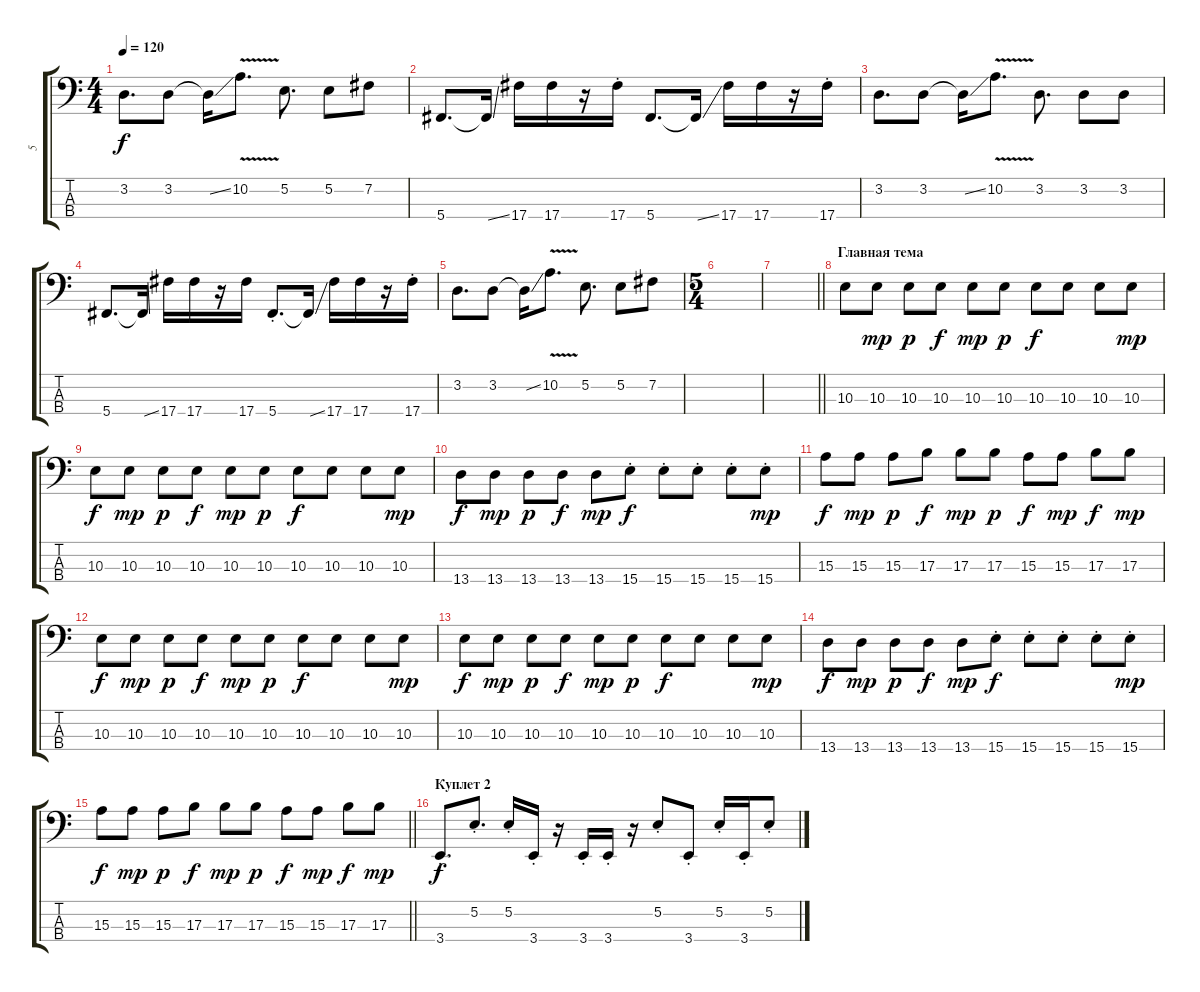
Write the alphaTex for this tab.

\track ("5" "5") {instrument synthbass1 bank 17}
\staff {score tabs}
\tuning (E2 B1 Gb1 Db1) {hide}
\ts (4 4)
\tempo 120
\clef f4
\ks c
3.2.8{d dy f} 3.2.8 3.2{ss t}.16 10.2{v}.8{d} 5.2.8{d} 5.2.8 7.2.8 |
5.4.8{d} 5.4{ss t}.16 17.4.16 17.4.16 r.16 17.4{st}.16 5.4.8{d} 5.4{ss t}.16 17.4.16 17.4.16 r.16 17.4{st}.16 |
3.2.8{d} 3.2.8 3.2{ss t}.16 10.2{v}.8{d} 3.2.8{d} 3.2.8 3.2.8 |
5.4.8{d} 5.4{ss t}.16 17.4.16 17.4.16 r.16 17.4.16 5.4{st}.8{d} 5.4{ss t}.16 17.4.16 17.4.16 r.16 17.4{st}.16 |
3.2.8{d} 3.2.8 3.2{ss t}.16 10.2{v}.8{d} 5.2.8{d} 5.2.8 7.2.8 |
\ts (5 4)
|
\barLineRight lightlight
|
\section ("" "Главная тема")
10.3.8{volume 7} 10.3.8{dy mp} 10.3.8{dy p} 10.3.8{dy f} 10.3.8{dy mp} 10.3.8{dy p} 10.3.8{dy f} 10.3.8 10.3.8 10.3.8{dy mp} |
10.3.8{dy f} 10.3.8{dy mp} 10.3.8{dy p} 10.3.8{dy f} 10.3.8{dy mp} 10.3.8{dy p} 10.3.8{dy f} 10.3.8 10.3.8 10.3.8{dy mp} |
13.4.8{dy f} 13.4.8{dy mp} 13.4.8{dy p} 13.4.8{dy f} 13.4.8{dy mp} 15.4{st}.8{dy f} 15.4{st}.8 15.4{st}.8 15.4{st}.8 15.4{st}.8{dy mp} |
15.3.8{dy f} 15.3.8{dy mp} 15.3.8{dy p} 17.3.8{dy f} 17.3.8{dy mp} 17.3.8{dy p} 15.3.8{dy f} 15.3.8{dy mp} 17.3.8{dy f} 17.3.8{dy mp} |
10.3.8{dy f} 10.3.8{dy mp} 10.3.8{dy p} 10.3.8{dy f} 10.3.8{dy mp} 10.3.8{dy p} 10.3.8{dy f} 10.3.8 10.3.8 10.3.8{dy mp} |
10.3.8{dy f} 10.3.8{dy mp} 10.3.8{dy p} 10.3.8{dy f} 10.3.8{dy mp} 10.3.8{dy p} 10.3.8{dy f} 10.3.8 10.3.8 10.3.8{dy mp} |
13.4.8{dy f} 13.4.8{dy mp} 13.4.8{dy p} 13.4.8{dy f} 13.4.8{dy mp} 15.4{st}.8{dy f} 15.4{st}.8 15.4{st}.8 15.4{st}.8 15.4{st}.8{dy mp} |
\barLineRight lightlight
15.3.8{dy f} 15.3.8{dy mp} 15.3.8{dy p} 17.3.8{dy f} 17.3.8{dy mp} 17.3.8{dy p} 15.3.8{dy f} 15.3.8{dy mp} 17.3.8{dy f} 17.3.8{dy mp} |
\section ("" "Куплет 2")
3.4{st}.8{d dy f} 5.2{st}.8{d} 5.2{st}.16 3.4{st}.16 r.16 3.4{st}.16 3.4{st}.16 r.16 5.2{st}.8 3.4{st}.8 5.2{st}.16 3.4{st}.16 5.2{st}.8
